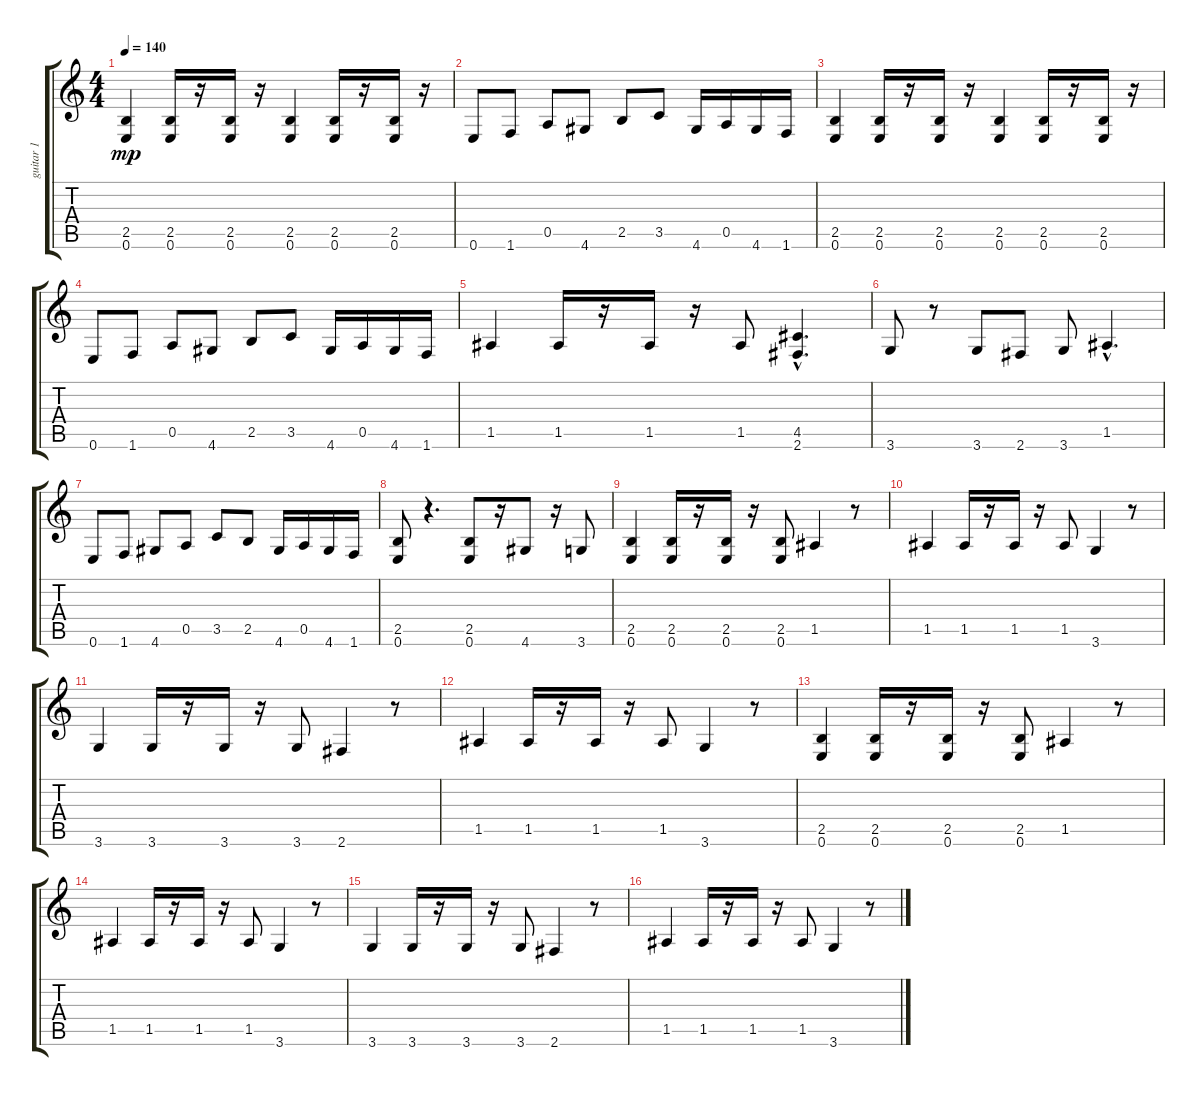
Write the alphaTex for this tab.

\track ("guitar 1            " "guitar 1  ") {instrument overdrivenguitar}
\staff {score tabs}
\tuning (E4 B3 G3 D3 A2 E2) {hide}
\ts (4 4)
\tempo 140
\clef g2
\ks c
(2.5 0.6).4{dy mp} (2.5 0.6).16 r.16 (2.5 0.6).16 r.16 (2.5 0.6).4 (2.5 0.6).16 r.16 (2.5 0.6).16 r.16 |
0.6.8 1.6.8 0.5.8 4.6.8 2.5.8 3.5.8 4.6.16 0.5.16 4.6.16 1.6.16 |
(2.5 0.6).4 (2.5 0.6).16 r.16 (2.5 0.6).16 r.16 (2.5 0.6).4 (2.5 0.6).16 r.16 (2.5 0.6).16 r.16 |
0.6.8 1.6.8 0.5.8 4.6.8 2.5.8 3.5.8 4.6.16 0.5.16 4.6.16 1.6.16 |
1.5.4 1.5.16 r.16 1.5.16 r.16 1.5.8 (4.5{hac} 2.6{hac}).4{d} |
3.6.8 r.8 3.6.8 2.6.8 3.6.8 1.5{hac}.4{d} |
0.6.8 1.6.8 4.6.8 0.5.8 3.5.8 2.5.8 4.6.16 0.5.16 4.6.16 1.6.16 |
(2.5 0.6).8 r.4{d} (2.5 0.6).8 r.16 4.6.8 r.16 3.6.8 |
(2.5 0.6).4 (2.5 0.6).16 r.16 (2.5 0.6).16 r.16 (2.5 0.6).8 1.5.4 r.8 |
1.5.4 1.5.16 r.16 1.5.16 r.16 1.5.8 3.6.4 r.8 |
3.6.4 3.6.16 r.16 3.6.16 r.16 3.6.8 2.6.4 r.8 |
1.5.4 1.5.16 r.16 1.5.16 r.16 1.5.8 3.6.4 r.8 |
(2.5 0.6).4 (2.5 0.6).16 r.16 (2.5 0.6).16 r.16 (2.5 0.6).8 1.5.4 r.8 |
1.5.4 1.5.16 r.16 1.5.16 r.16 1.5.8 3.6.4 r.8 |
3.6.4 3.6.16 r.16 3.6.16 r.16 3.6.8 2.6.4 r.8 |
1.5.4 1.5.16 r.16 1.5.16 r.16 1.5.8 3.6.4 r.8
